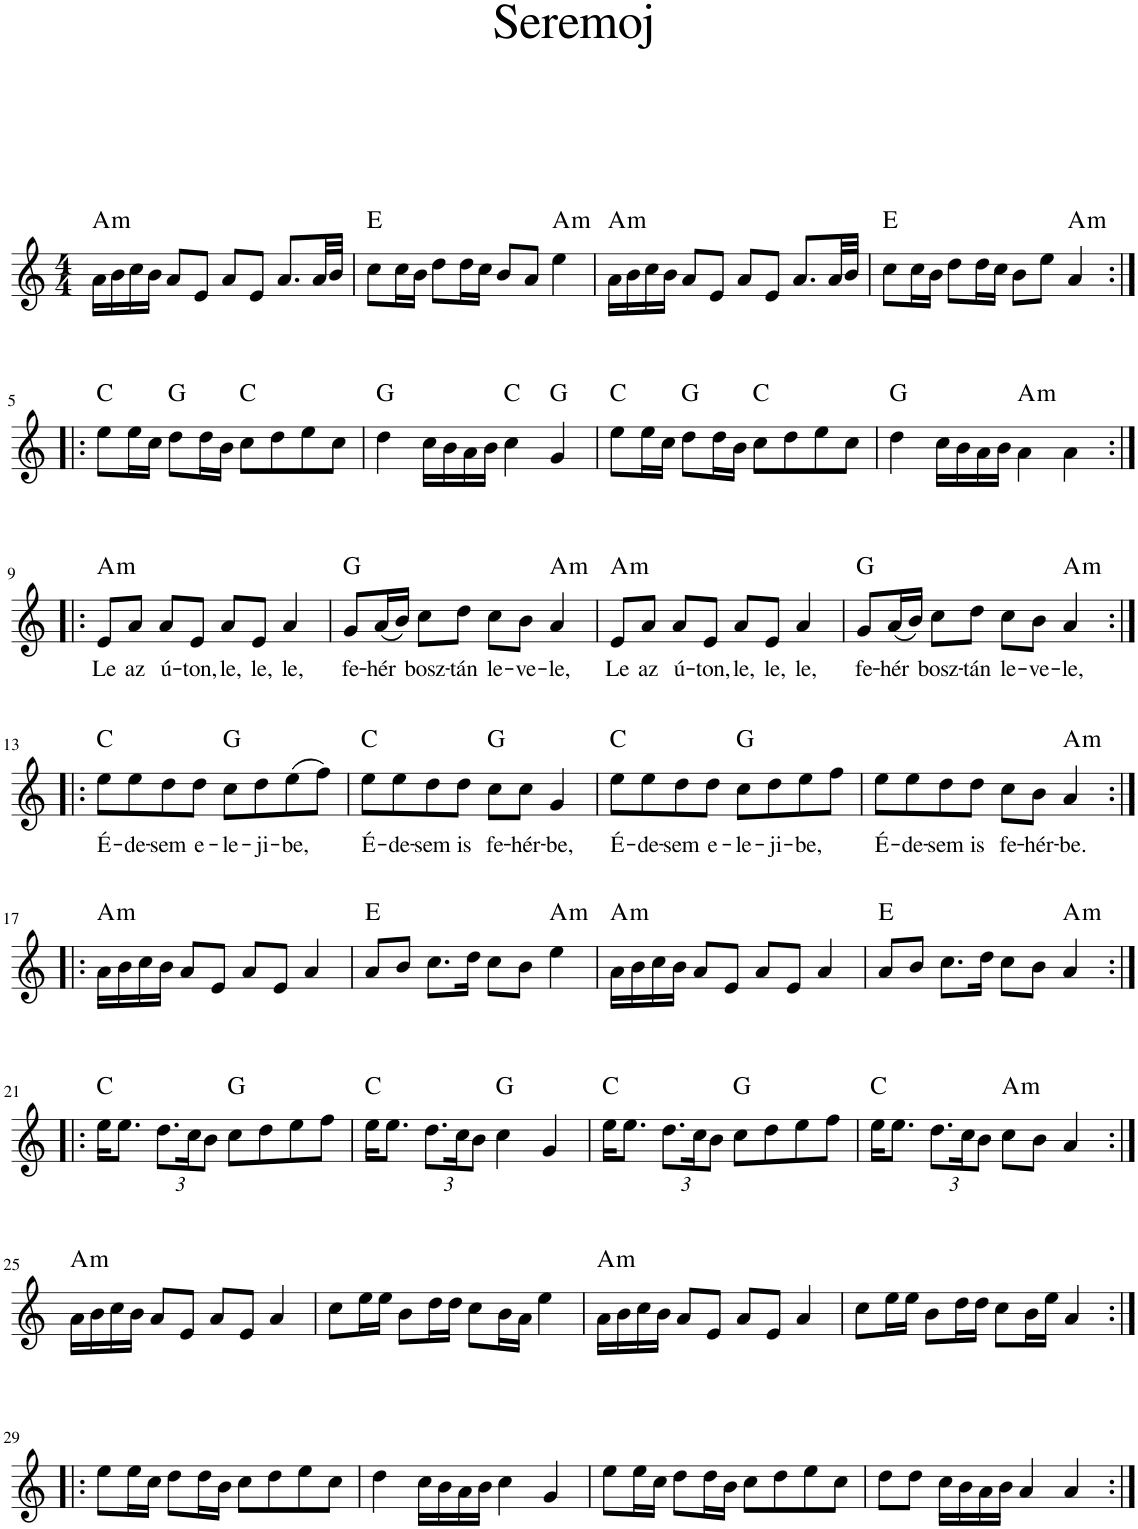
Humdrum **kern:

**kern	**text	**harte
*part1	*part1	*part1
*staff1	*staff1	*
*I"Piano	*	*
*I'Pno.	*	*
*clefG2	*	*
*k[]	*	*
*M4/4	*	*
=1	=1	=1
!	!	!LO:H:kt=m
16a\LL	.	A:min
16b\	.	.
16cc\	.	.
16b\JJ	.	.
8a/L	.	.
8e/J	.	.
8a/L	.	.
8e/J	.	.
8.a/L	.	.
32a/LL	.	.
32b/JJJ	.	.
=2	=2	=2
8cc\L	.	E:maj
16cc\L	.	.
16b\JJ	.	.
8dd\L	.	.
16dd\L	.	.
16cc\JJ	.	.
8b/L	.	.
8a/J	.	.
!	!	!LO:H:kt=m
4ee\	.	A:min
=3	=3	=3
!	!	!LO:H:kt=m
16a\LL	.	A:min
16b\	.	.
16cc\	.	.
16b\JJ	.	.
8a/L	.	.
8e/J	.	.
8a/L	.	.
8e/J	.	.
8.a/L	.	.
32a/LL	.	.
32b/JJJ	.	.
=4	=4	=4
8cc\L	.	E:maj
16cc\L	.	.
16b\JJ	.	.
8dd\L	.	.
16dd\L	.	.
16cc\JJ	.	.
8b\L	.	.
8ee\J	.	.
!	!	!LO:H:kt=m
4a/	.	A:min
!!LO:LB:g=z
=5:|!|:	=5:|!|:	=5:|!|:
8ee\L	.	C:maj
16ee\L	.	.
16cc\JJ	.	.
8dd\L	.	G:maj
16dd\L	.	.
16b\JJ	.	.
8cc\L	.	C:maj
8dd\	.	.
8ee\	.	.
8cc\J	.	.
=6	=6	=6
4dd\	.	G:maj
16cc\LL	.	.
16b\	.	.
16a\	.	.
16b\JJ	.	.
4cc\	.	C:maj
4g/	.	G:maj
=7	=7	=7
8ee\L	.	C:maj
16ee\L	.	.
16cc\JJ	.	.
8dd\L	.	G:maj
16dd\L	.	.
16b\JJ	.	.
8cc\L	.	C:maj
8dd\	.	.
8ee\	.	.
8cc\J	.	.
=8	=8	=8
4dd\	.	G:maj
16cc\LL	.	.
16b\	.	.
16a\	.	.
16b\JJ	.	.
!	!	!LO:H:kt=m
4a\	.	A:min
4a\	.	.
!!LO:LB:g=z
=9:|!|:	=9:|!|:	=9:|!|:
!	!LO:LY:b	!LO:H:kt=m
8e/L	Le	A:min
!	!LO:LY:b	!
8a/J	az	.
!	!LO:LY:b	!
8a/L	ú-	.
!	!LO:LY:b	!
8e/J	-ton,	.
!	!LO:LY:b	!
8a/L	le,	.
!	!LO:LY:b	!
8e/J	le,	.
!	!LO:LY:b	!
4a/	le,	.
=10	=10	=10
!	!LO:LY:b	!
8g/L	fe-	G:maj
!	!LO:LY:b	!
(16a/L	-hér	.
16b/JJ)	.	.
!	!LO:LY:b	!
8cc\L	bosz-	.
!	!LO:LY:b	!
8dd\J	-tán	.
!	!LO:LY:b	!
8cc\L	le-	.
!	!LO:LY:b	!
8b\J	-ve-	.
!	!LO:LY:b	!LO:H:kt=m
4a/	-le,	A:min
=11	=11	=11
!	!LO:LY:b	!LO:H:kt=m
8e/L	Le	A:min
!	!LO:LY:b	!
8a/J	az	.
!	!LO:LY:b	!
8a/L	ú-	.
!	!LO:LY:b	!
8e/J	-ton,	.
!	!LO:LY:b	!
8a/L	le,	.
!	!LO:LY:b	!
8e/J	le,	.
!	!LO:LY:b	!
4a/	le,	.
=12	=12	=12
!	!LO:LY:b	!
8g/L	fe-	G:maj
!	!LO:LY:b	!
(16a/L	-hér	.
16b/JJ)	.	.
!	!LO:LY:b	!
8cc\L	bosz-	.
!	!LO:LY:b	!
8dd\J	-tán	.
!	!LO:LY:b	!
8cc\L	le-	.
!	!LO:LY:b	!
8b\J	-ve-	.
!	!LO:LY:b	!LO:H:kt=m
4a/	-le,	A:min
!!LO:LB:g=z
=13:|!|:	=13:|!|:	=13:|!|:
!	!LO:LY:b	!
8ee\L	É-	C:maj
!	!LO:LY:b	!
8ee\	-de-	.
!	!LO:LY:b	!
8dd\	-sem	.
!	!LO:LY:b	!
8dd\J	e-	.
!	!LO:LY:b	!
8cc\L	-le-	G:maj
!	!LO:LY:b	!
8dd\	-ji-	.
!	!LO:LY:b	!
(8ee\	-be,	.
8ff\J)	.	.
=14	=14	=14
!	!LO:LY:b	!
8ee\L	É-	C:maj
!	!LO:LY:b	!
8ee\	-de-	.
!	!LO:LY:b	!
8dd\	-sem	.
!	!LO:LY:b	!
8dd\J	is	.
!	!LO:LY:b	!
8cc\L	fe-	G:maj
!	!LO:LY:b	!
8cc\J	-hér-	.
!	!LO:LY:b	!
4g/	-be,	.
=15	=15	=15
!	!LO:LY:b	!
8ee\L	É-	C:maj
!	!LO:LY:b	!
8ee\	-de-	.
!	!LO:LY:b	!
8dd\	-sem	.
!	!LO:LY:b	!
8dd\J	e-	.
!	!LO:LY:b	!
8cc\L	-le-	G:maj
!	!LO:LY:b	!
8dd\	-ji-	.
!	!LO:LY:b	!
8ee\	-be,	.
8ff\J	.	.
=16	=16	=16
!	!LO:LY:b	!
8ee\L	É-	.
!	!LO:LY:b	!
8ee\	-de-	.
!	!LO:LY:b	!
8dd\	-sem	.
!	!LO:LY:b	!
8dd\J	is	.
!	!LO:LY:b	!
8cc\L	fe-	.
!	!LO:LY:b	!
8b\J	-hér-	.
!	!LO:LY:b	!LO:H:kt=m
4a/	-be.	A:min
!!LO:LB:g=z
=17:|!|:	=17:|!|:	=17:|!|:
!	!	!LO:H:kt=m
16a\LL	.	A:min
16b\	.	.
16cc\	.	.
16b\JJ	.	.
8a/L	.	.
8e/J	.	.
8a/L	.	.
8e/J	.	.
4a/	.	.
=18	=18	=18
8a/L	.	E:maj
8b/J	.	.
8.cc\L	.	.
16dd\Jk	.	.
8cc\L	.	.
8b\J	.	.
!	!	!LO:H:kt=m
4ee\	.	A:min
=19	=19	=19
!	!	!LO:H:kt=m
16a\LL	.	A:min
16b\	.	.
16cc\	.	.
16b\JJ	.	.
8a/L	.	.
8e/J	.	.
8a/L	.	.
8e/J	.	.
4a/	.	.
=20	=20	=20
8a/L	.	E:maj
8b/J	.	.
8.cc\L	.	.
16dd\Jk	.	.
8cc\L	.	.
8b\J	.	.
!	!	!LO:H:kt=m
4a/	.	A:min
!!LO:LB:g=z
=21:|!|:	=21:|!|:	=21:|!|:
16ee\KL	.	C:maj
8.ee\J	.	.
*Xbrackettup	*	*
12.dd\L	.	.
24cc\K	.	.
12b\J	.	.
8cc\L	.	G:maj
8dd\	.	.
8ee\	.	.
8ff\J	.	.
=22	=22	=22
16ee\KL	.	C:maj
8.ee\J	.	.
12.dd\L	.	.
24cc\K	.	.
12b\J	.	.
4cc\	.	G:maj
4g/	.	.
=23	=23	=23
16ee\KL	.	C:maj
8.ee\J	.	.
12.dd\L	.	.
24cc\K	.	.
12b\J	.	.
8cc\L	.	G:maj
8dd\	.	.
8ee\	.	.
8ff\J	.	.
=24	=24	=24
16ee\KL	.	C:maj
8.ee\J	.	.
12.dd\L	.	.
24cc\K	.	.
12b\J	.	.
!	!	!LO:H:kt=m
8cc\L	.	A:min
8b\J	.	.
!	!	!LO:H:kt=N.C.
4a/	.	N
!!LO:LB:g=z
=25:|!	=25:|!	=25:|!
!	!	!LO:H:kt=m
16a\LL	.	A:min
16b\	.	.
16cc\	.	.
16b\JJ	.	.
8a/L	.	.
8e/J	.	.
8a/L	.	.
8e/J	.	.
4a/	.	.
=26	=26	=26
8cc\L	.	.
16ee\L	.	.
16ee\JJ	.	.
8b\L	.	.
16dd\L	.	.
16dd\JJ	.	.
8cc\L	.	.
16b\L	.	.
16a\JJ	.	.
4ee\	.	.
=27	=27	=27
!	!	!LO:H:kt=m
16a\LL	.	A:min
16b\	.	.
16cc\	.	.
16b\JJ	.	.
8a/L	.	.
8e/J	.	.
8a/L	.	.
8e/J	.	.
4a/	.	.
=28	=28	=28
8cc\L	.	.
16ee\L	.	.
16ee\JJ	.	.
8b\L	.	.
16dd\L	.	.
16dd\JJ	.	.
8cc\L	.	.
16b\L	.	.
16ee\JJ	.	.
4a/	.	.
!!LO:LB:g=z
=29:|!|:	=29:|!|:	=29:|!|:
8ee\L	.	.
16ee\L	.	.
16cc\JJ	.	.
8dd\L	.	.
16dd\L	.	.
16b\JJ	.	.
8cc\L	.	.
8dd\	.	.
8ee\	.	.
8cc\J	.	.
=30	=30	=30
4dd\	.	.
16cc\LL	.	.
16b\	.	.
16a\	.	.
16b\JJ	.	.
4cc\	.	.
4g/	.	.
=31	=31	=31
8ee\L	.	.
16ee\L	.	.
16cc\JJ	.	.
8dd\L	.	.
16dd\L	.	.
16b\JJ	.	.
8cc\L	.	.
8dd\	.	.
8ee\	.	.
8cc\J	.	.
=32	=32	=32
8dd\L	.	.
8dd\J	.	.
16cc\LL	.	.
16b\	.	.
16a\	.	.
16b\JJ	.	.
4a/	.	.
4a/	.	.
=:|!	=:|!	=:|!
*-	*-	*-
